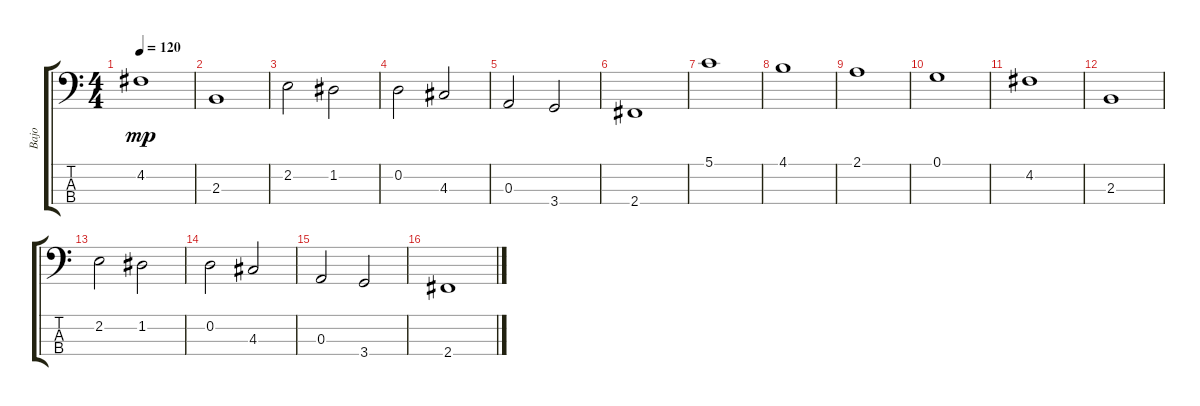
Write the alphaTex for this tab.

\track ("Bajo" "Bajo") {instrument electricbasspick}
\staff {score tabs}
\tuning (G2 D2 A1 E1) {hide}
\ts (4 4)
\tempo 120
\clef f4
\ks c
4.2.1{dy mp} |
2.3.1 |
2.2.2 1.2.2 |
0.2.2 4.3.2 |
0.3.2 3.4.2 |
2.4.1 |
5.1.1 |
4.1.1 |
2.1.1 |
0.1.1 |
4.2.1 |
2.3.1 |
2.2.2 1.2.2 |
0.2.2 4.3.2 |
0.3.2 3.4.2 |
2.4.1
